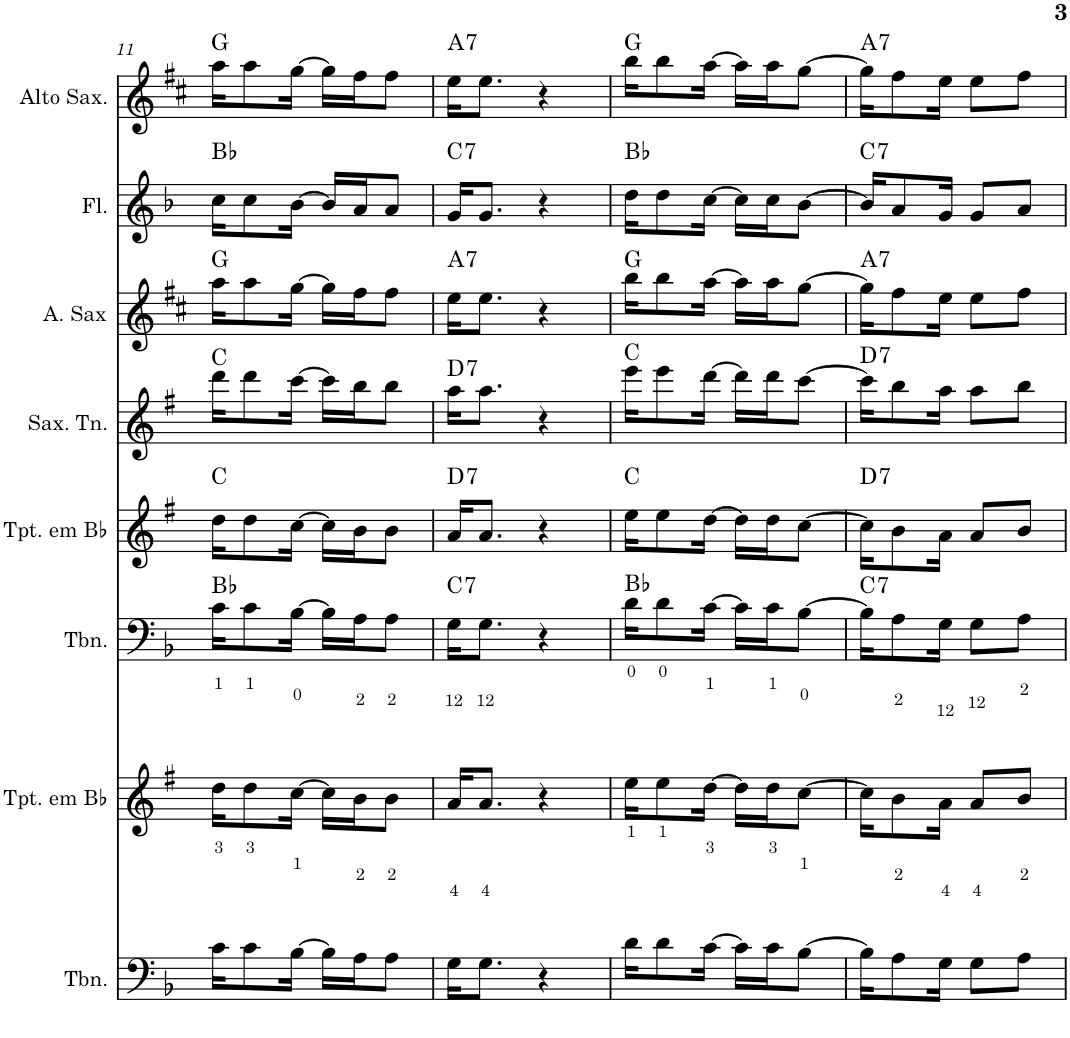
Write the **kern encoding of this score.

**kern	**kern	**kern	**harte	**kern	**harte	**kern	**harte	**kern	**kern	**harte	**kern	**harte
*part8	*part7	*part6	*part6	*part5	*part5	*part4	*part4	*part3	*part2	*part2	*part1	*part1
*staff8	*staff7	*staff6	*	*staff5	*	*staff4	*	*staff3	*staff2	*	*staff1	*
*I"Trombone	*I"Trompete em Bb	*I"Trombone	*	*I"Trompete em Bb	*	*I"Saxofone Tenor	*	*I"Saxofone Alto	*I"Flauta Transversal	*	*I"Saxofone Alto	*
*I'Tbn.	*I'Tpt. em Bb	*I'Tbn.	*	*I'Tpt. em Bb	*	*I'Sax. Tn.	*	*	*I'Fl.	*	*	*
!!LO:PB:g=z
*clefF4	*clefG2	*clefF4	*	*clefG2	*	*clefG2	*	*clefG2	*clefG2	*	*clefG2	*
*	*Trd1c2	*	*	*Trd1c2	*	*Trd8c14	*	*Trd5c9	*	*	*Trd5c9	*
*k[b-]	*k[f#]	*k[b-]	*	*k[f#]	*	*k[f#]	*	*k[f#c#]	*k[b-]	*	*k[f#c#]	*
*F:	*G:	*F:	*	*G:	*	*G:	*	*D:	*F:	*	*D:	*
*M2/4	*M2/4	*M2/4	*	*M2/4	*	*M2/4	*	*M2/4	*M2/4	*	*M2/4	*
=11	=11	=11	=11	=11	=11	=11	=11	=11	=11	=11	=11	=11
16c\KL	16dd\KL	16c\KL	Bb:maj	16dd\KL	C:maj	16ddd\KL	C:maj	16aa\KL	16cc\KL	Bb:maj	16aa\KL	G:maj
8c\	8dd\	8c\	.	8dd\	.	8ddd\	.	8aa\	8cc\	.	8aa\	.
[16B-\Jk	[16cc\Jk	[16B-\Jk	.	[16cc\Jk	.	[16ccc\Jk	.	[16gg\Jk	[16b-\Jk	.	[16gg\Jk	.
16B-\LL]	16cc\LL]	16B-\LL]	.	16cc\LL]	.	16ccc\LL]	.	16gg\LL]	16b-/LL]	.	16gg\LL]	.
16A\J	16b\J	16A\J	.	16b\J	.	16bb\J	.	16ff#\J	16a/J	.	16ff#\J	.
8A\J	8b\J	8A\J	.	8b\J	.	8bb\J	.	8ff#\J	8a/J	.	8ff#\J	.
=12	=12	=12	=12	=12	=12	=12	=12	=12	=12	=12	=12	=12
!	!	!	!LO:H:kt=7	!	!LO:H:kt=7	!	!LO:H:kt=7	!	!	!LO:H:kt=7	!	!LO:H:kt=7
16G\KL	16a/KL	16G\KL	C:7	16a/KL	D:7	16aa\KL	D:7	16ee\KL	16g/KL	C:7	16ee\KL	A:7
8.G\J	8.a/J	8.G\J	.	8.a/J	.	8.aa\J	.	8.ee\J	8.g/J	.	8.ee\J	.
4r	4r	4r	.	4r	.	4r	.	4r	4r	.	4r	.
=13	=13	=13	=13	=13	=13	=13	=13	=13	=13	=13	=13	=13
16d\KL	16ee\KL	16d\KL	Bb:maj	16ee\KL	C:maj	16eee\KL	C:maj	16bb\KL	16dd\KL	Bb:maj	16bb\KL	G:maj
8d\	8ee\	8d\	.	8ee\	.	8eee\	.	8bb\	8dd\	.	8bb\	.
[16c\Jk	[16dd\Jk	[16c\Jk	.	[16dd\Jk	.	[16ddd\Jk	.	[16aa\Jk	[16cc\Jk	.	[16aa\Jk	.
16c\LL]	16dd\LL]	16c\LL]	.	16dd\LL]	.	16ddd\LL]	.	16aa\LL]	16cc\LL]	.	16aa\LL]	.
16c\J	16dd\J	16c\J	.	16dd\J	.	16ddd\J	.	16aa\J	16cc\J	.	16aa\J	.
[8B-\J	[8cc\J	[8B-\J	.	[8cc\J	.	[8ccc\J	.	[8gg\J	[8b-\J	.	[8gg\J	.
=14	=14	=14	=14	=14	=14	=14	=14	=14	=14	=14	=14	=14
!	!	!	!LO:H:kt=7	!	!LO:H:kt=7	!	!LO:H:kt=7	!	!	!LO:H:kt=7	!	!LO:H:kt=7
16B-\KL]	16cc\KL]	16B-\KL]	C:7	16cc\KL]	D:7	16ccc\KL]	D:7	16gg\KL]	16b-/KL]	C:7	16gg\KL]	A:7
8A\	8b\	8A\	.	8b\	.	8bb\	.	8ff#\	8a/	.	8ff#\	.
16G\Jk	16a\Jk	16G\Jk	.	16a\Jk	.	16aa\Jk	.	16ee\Jk	16g/Jk	.	16ee\Jk	.
8G\L	8a/L	8G\L	.	8a/L	.	8aa\L	.	8ee\L	8g/L	.	8ee\L	.
8A\J	8b/J	8A\J	.	8b/J	.	8bb\J	.	8ff#\J	8a/J	.	8ff#\J	.
=	=	=	=	=	=	=	=	=	=	=	=	=
*-	*-	*-	*-	*-	*-	*-	*-	*-	*-	*-	*-	*-
